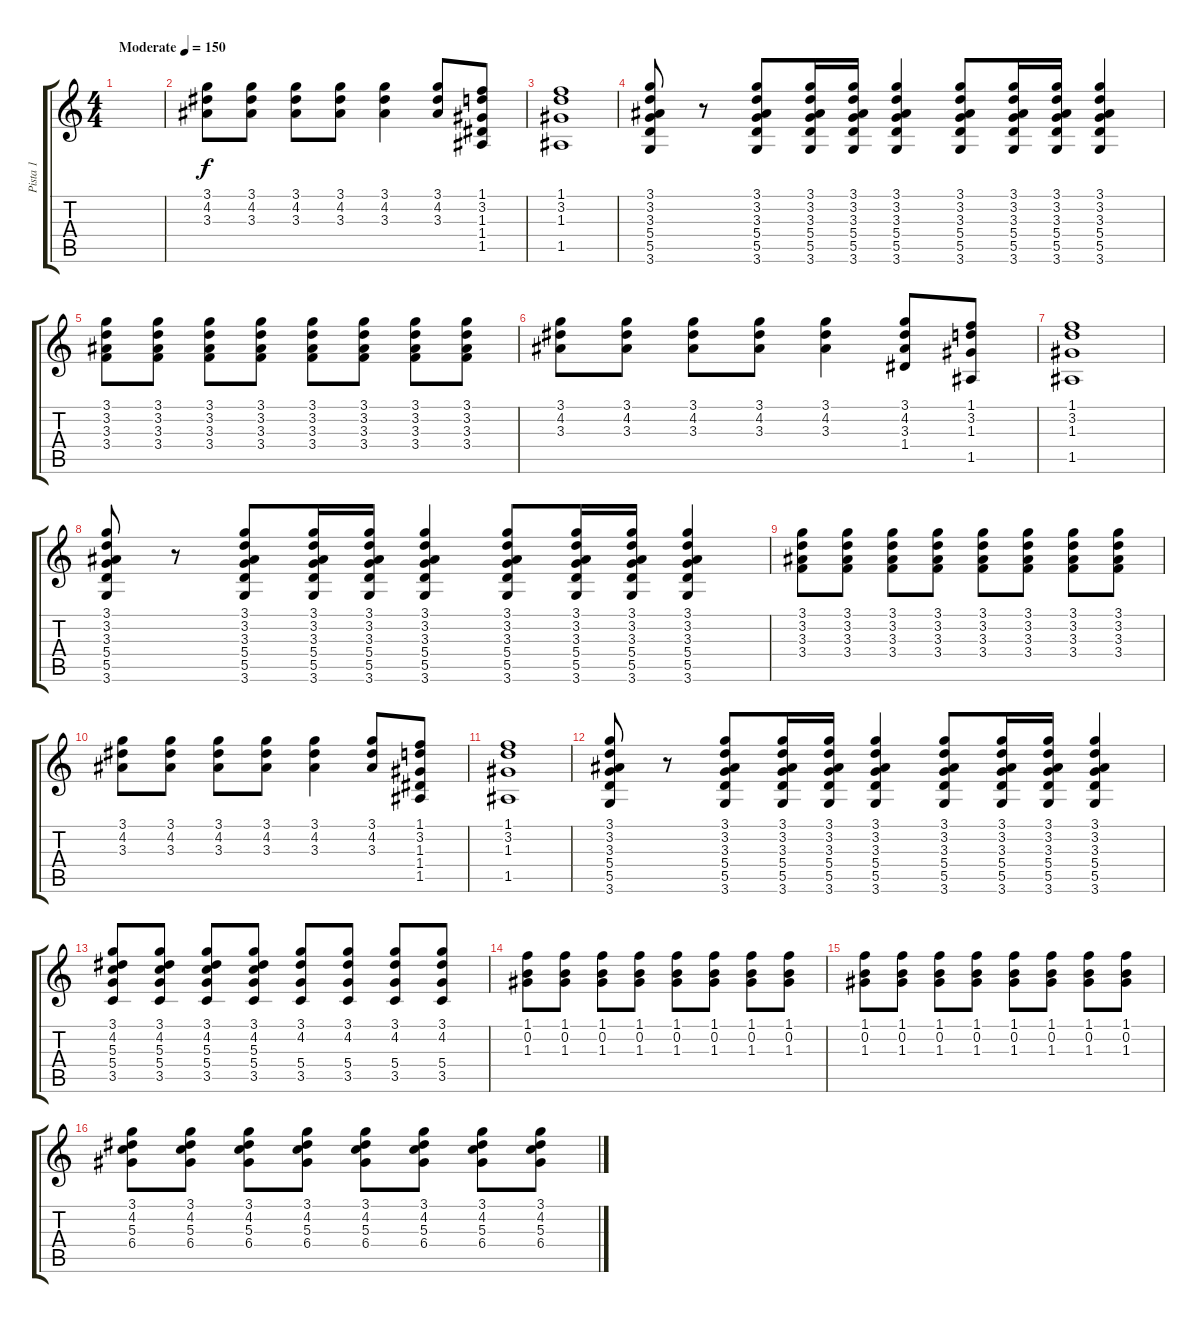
\track ("Pista 1" "Pista 1") {instrument acousticguitarsteel}
\staff {score tabs}
\tuning (E4 B3 G3 D3 A2 E2) {hide}
\ts (4 4)
\tempo (150 "Moderate")
\clef g2
\ks c
|
(3.1 4.2 3.3).8 (3.1 4.2 3.3).8 (3.1 4.2 3.3).8 (3.1 4.2 3.3).8 (3.1 4.2 3.3).4 (3.1 4.2 3.3).8 (1.1 3.2 1.3 1.4 1.5).8 |
(1.1 3.2 1.3 1.5).1 |
(3.1 3.2 3.3 5.4 5.5 3.6).8 r.8 (3.1 3.2 3.3 5.4 5.5 3.6).8 (3.1 3.2 3.3 5.4 5.5 3.6).16 (3.1 3.2 3.3 5.4 5.5 3.6).16 (3.1 3.2 3.3 5.4 5.5 3.6).4 (3.1 3.2 3.3 5.4 5.5 3.6).8 (3.1 3.2 3.3 5.4 5.5 3.6).16 (3.1 3.2 3.3 5.4 5.5 3.6).16 (3.1 3.2 3.3 5.4 5.5 3.6).4 |
(3.1 3.2 3.3 3.4).8 (3.1 3.2 3.3 3.4).8 (3.1 3.2 3.3 3.4).8 (3.1 3.2 3.3 3.4).8 (3.1 3.2 3.3 3.4).8 (3.1 3.2 3.3 3.4).8 (3.1 3.2 3.3 3.4).8 (3.1 3.2 3.3 3.4).8 |
(3.1 4.2 3.3).8 (3.1 4.2 3.3).8 (3.1 4.2 3.3).8 (3.1 4.2 3.3).8 (3.1 4.2 3.3).4 (3.1 4.2 3.3 1.4).8 (1.1 3.2 1.3 1.5).8 |
(1.1 3.2 1.3 1.5).1 |
(3.1 3.2 3.3 5.4 5.5 3.6).8 r.8 (3.1 3.2 3.3 5.4 5.5 3.6).8 (3.1 3.2 3.3 5.4 5.5 3.6).16 (3.1 3.2 3.3 5.4 5.5 3.6).16 (3.1 3.2 3.3 5.4 5.5 3.6).4 (3.1 3.2 3.3 5.4 5.5 3.6).8 (3.1 3.2 3.3 5.4 5.5 3.6).16 (3.1 3.2 3.3 5.4 5.5 3.6).16 (3.1 3.2 3.3 5.4 5.5 3.6).4 |
(3.1 3.2 3.3 3.4).8 (3.1 3.2 3.3 3.4).8 (3.1 3.2 3.3 3.4).8 (3.1 3.2 3.3 3.4).8 (3.1 3.2 3.3 3.4).8 (3.1 3.2 3.3 3.4).8 (3.1 3.2 3.3 3.4).8 (3.1 3.2 3.3 3.4).8 |
(3.1 4.2 3.3).8 (3.1 4.2 3.3).8 (3.1 4.2 3.3).8 (3.1 4.2 3.3).8 (3.1 4.2 3.3).4 (3.1 4.2 3.3).8 (1.1 3.2 1.3 1.4 1.5).8 |
(1.1 3.2 1.3 1.5).1 |
(3.1 3.2 3.3 5.4 5.5 3.6).8 r.8 (3.1 3.2 3.3 5.4 5.5 3.6).8 (3.1 3.2 3.3 5.4 5.5 3.6).16 (3.1 3.2 3.3 5.4 5.5 3.6).16 (3.1 3.2 3.3 5.4 5.5 3.6).4 (3.1 3.2 3.3 5.4 5.5 3.6).8 (3.1 3.2 3.3 5.4 5.5 3.6).16 (3.1 3.2 3.3 5.4 5.5 3.6).16 (3.1 3.2 3.3 5.4 5.5 3.6).4 |
(3.1 4.2 5.3 5.4 3.5).8 (3.1 4.2 5.3 5.4 3.5).8 (3.1 4.2 5.3 5.4 3.5).8 (3.1 4.2 5.3 5.4 3.5).8 (3.1 4.2 5.4 3.5).8 (3.1 4.2 5.4 3.5).8 (3.1 4.2 5.4 3.5).8 (3.1 4.2 5.4 3.5).8 |
(1.1 0.2 1.3).8 (1.1 0.2 1.3).8 (1.1 0.2 1.3).8 (1.1 0.2 1.3).8 (1.1 0.2 1.3).8 (1.1 0.2 1.3).8 (1.1 0.2 1.3).8 (1.1 0.2 1.3).8 |
(1.1 0.2 1.3).8 (1.1 0.2 1.3).8 (1.1 0.2 1.3).8 (1.1 0.2 1.3).8 (1.1 0.2 1.3).8 (1.1 0.2 1.3).8 (1.1 0.2 1.3).8 (1.1 0.2 1.3).8 |
(3.1 4.2 5.3 6.4).8 (3.1 4.2 5.3 6.4).8 (3.1 4.2 5.3 6.4).8 (3.1 4.2 5.3 6.4).8 (3.1 4.2 5.3 6.4).8 (3.1 4.2 5.3 6.4).8 (3.1 4.2 5.3 6.4).8 (3.1 4.2 5.3 6.4).8
